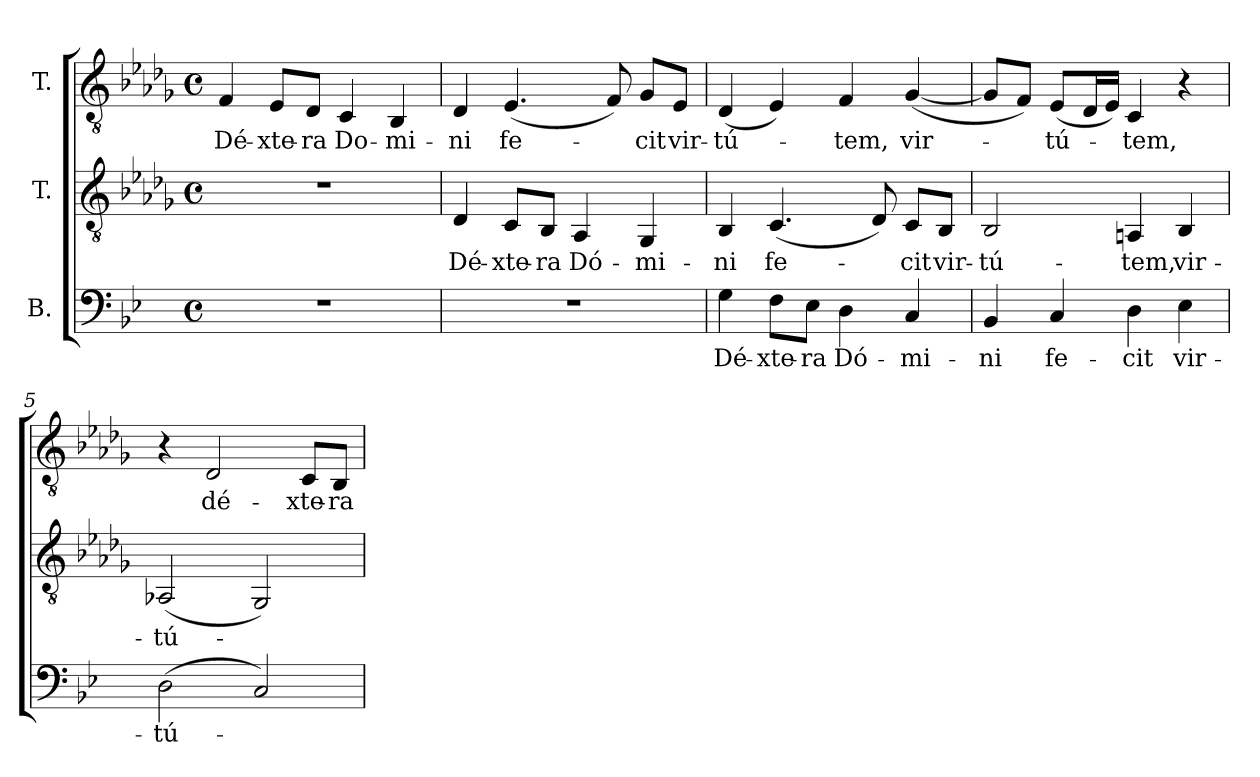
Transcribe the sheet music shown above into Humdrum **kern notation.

**kern	**text	**kern	**text	**kern	**text
*part3	*part3	*part2	*part2	*part1	*part1
*staff3	*staff3	*staff2	*staff2	*staff1	*staff1
*I"B.	*	*I"T.	*	*I"T.	*
!!LO:PB:g=z
*clefF4	*	*clefGv2	*	*clefGv2	*
*	*	*ITrd2c3	*	*ITrd2c3	*
*k[b-e-]	*	*k[b-e-]	*	*k[b-e-]	*
*g:	*	*g:	*	*g:	*
*M4/4	*	*M4/4	*	*M4/4	*
*met(c)	*	*met(c)	*	*met(c)	*
*MM72	*	*MM72	*	*MM72	*
=1	=1	=1	=1	=1	=1
!	!	!	!	!	!LO:LY:b:color=#000000
1r	.	1r	.	4Di/	Dé-
!	!	!	!	!	!LO:LY:b:color=#000000
.	.	.	.	8Ci/L	-xte-
!	!	!	!	!	!LO:LY:b:color=#000000
.	.	.	.	8BB-i/J	-ra
!	!	!	!	!	!LO:LY:b:color=#000000
.	.	.	.	4AAi/	Do-
!	!	!	!	!	!LO:LY:b:color=#000000
.	.	.	.	4GGi/	-mi-
=2	=2	=2	=2	=2	=2
!	!	!	!LO:LY:b:color=#000000	!	!
!	!	!	!	!	!LO:LY:b:color=#000000
1r	.	4BB-i/	Dé-	4BB-i/	-ni
!	!	!	!LO:LY:b:color=#000000	!	!
!	!	!	!	!	!LO:LY:b:color=#000000
.	.	8AAi/L	-xte-	(4.Ci/	fe-
!	!	!	!LO:LY:b:color=#000000	!	!
.	.	8GGi/J	-ra	.	.
!	!	!	!LO:LY:b:color=#000000	!	!
.	.	4FFi/	Dó-	.	.
.	.	.	.	8Di/)	.
!	!	!	!LO:LY:b:color=#000000	!	!
!	!	!	!	!	!LO:LY:b:color=#000000
.	.	4EE-i/	-mi-	8E-i/L	-cit
!	!	!	!	!	!LO:LY:b:color=#000000
.	.	.	.	8Ci/J	vir-
=3	=3	=3	=3	=3	=3
!	!LO:LY:b:color=#000000	!	!	!	!
!	!	!	!LO:LY:b:color=#000000	!	!
!	!	!	!	!	!LO:LY:b:color=#000000
4Gi\	Dé-	4GGi/	-ni	(4BB-i/	-tú-
!	!LO:LY:b:color=#000000	!	!	!	!
!	!	!	!LO:LY:b:color=#000000	!	!
8Fi\L	-xte-	(4.AAi/	fe-	4Ci/)	.
!	!LO:LY:b:color=#000000	!	!	!	!
8E-i\J	-ra	.	.	.	.
!	!LO:LY:b:color=#000000	!	!	!	!
!	!	!	!	!	!LO:LY:b:color=#000000
4Di\	Dó-	.	.	4Di/	-tem,
.	.	8BB-i/)	.	.	.
!	!LO:LY:b:color=#000000	!	!	!	!
!	!	!	!LO:LY:b:color=#000000	!	!
!	!	!	!	!	!LO:LY:b:color=#000000
4Ci/	-mi-	8AAi/L	-cit	([<4E-i/	vir-
!	!	!	!LO:LY:b:color=#000000	!	!
.	.	8GGi/J	vir-	.	.
=4	=4	=4	=4	=4	=4
!	!LO:LY:b:color=#000000	!	!	!	!
!	!	!	!LO:LY:b:color=#000000	!	!
4BB-i/	-ni	2GGi/	-tú-	8E-i/L]	.
.	.	.	.	8Di/J)	.
!	!LO:LY:b:color=#000000	!	!	!	!
!	!	!	!	!	!LO:LY:b:color=#000000
4Ci/	fe-	.	.	(8Ci/L	-tú-
.	.	.	.	16BB-i/L	.
.	.	.	.	16Ci/JJ)	.
!	!LO:LY:b:color=#000000	!	!	!	!
!	!	!	!LO:LY:b:color=#000000	!	!
!	!	!	!	!	!LO:LY:b:color=#000000
4Di\	-cit	4FF#Xi/	-tem,	4AAi/	-tem,
!	!LO:LY:b:color=#000000	!	!	!	!
!	!	!	!LO:LY:b:color=#000000	!	!
4E-i\	vir-	4GGi/	vir-	4r	.
!!LO:LB:g=z
=5	=5	=5	=5	=5	=5
!	!LO:LY:b:color=#000000	!	!	!	!
!	!	!	!LO:LY:b:color=#000000	!	!
(2Di\	-tú-	(2FFni/	-tú-	4r	.
!	!	!	!	!	!LO:LY:b:color=#000000
.	.	.	.	2BB-i/	dé-
2Ci/)	.	2EE-i/)	.	.	.
!	!	!	!	!	!LO:LY:b:color=#000000
.	.	.	.	8AAi/L	-xte-
!	!	!	!	!	!LO:LY:b:color=#000000
.	.	.	.	8GGi/J	-ra
=	=	=	=	=	=
*-	*-	*-	*-	*-	*-
